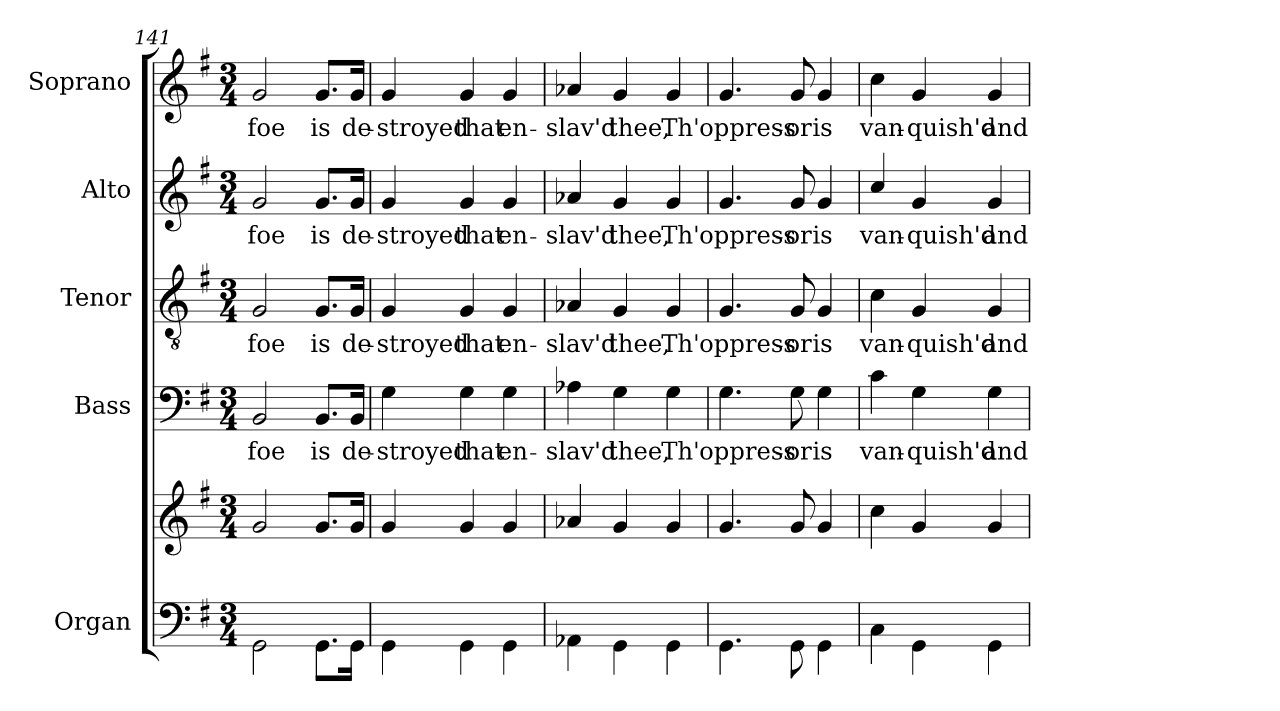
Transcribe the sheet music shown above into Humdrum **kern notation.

**kern	**kern	**kern	**text	**kern	**text	**kern	**text	**kern	**text
*part5	*part5	*part4	*part4	*part3	*part3	*part2	*part2	*part1	*part1
*staff6	*staff5	*staff4	*staff4	*staff3	*staff3	*staff2	*staff2	*staff1	*staff1
*I"Organ	*	*I"Bass	*	*I"Tenor	*	*I"Alto	*	*I"Soprano	*
*I'Org.	*	*I'B.	*	*I'T.	*	*I'A.	*	*I'S.	*
*clefF4	*clefG2	*clefF4	*	*clefGv2	*	*clefG2	*	*clefG2	*
*	*	*	*	*ITrd7c12	*	*	*	*	*
*k[f#]	*k[f#]	*k[f#]	*	*k[f#]	*	*k[f#]	*	*k[f#]	*
*G:	*G:	*G:	*	*G:	*	*G:	*	*G:	*
*M3/4	*M3/4	*M3/4	*	*M3/4	*	*M3/4	*	*M3/4	*
=141	=141	=141	=141	=141	=141	=141	=141	=141	=141
!	!	!	!LO:LY:b:color=#000000	!	!	!	!	!	!
!	!	!	!	!	!LO:LY:b:color=#000000	!	!	!	!
!	!	!	!	!	!	!	!LO:LY:b:color=#000000	!	!
!	!	!	!	!	!	!	!	!	!LO:LY:b:color=#000000
2GGi\	2gi/	2BBi/	foe	2GGi/	foe	2gi/	foe	2gi/	foe
!	!	!	!LO:LY:b:color=#000000	!	!	!	!	!	!
!	!	!	!	!	!LO:LY:b:color=#000000	!	!	!	!
!	!	!	!	!	!	!	!LO:LY:b:color=#000000	!	!
!	!	!	!	!	!	!	!	!	!LO:LY:b:color=#000000
8.GGi\L	8.gi/L	8.BBi/L	is	8.GGi/L	is	8.gi/L	is	8.gi/L	is
!	!	!	!LO:LY:b:color=#000000	!	!	!	!	!	!
!	!	!	!	!	!LO:LY:b:color=#000000	!	!	!	!
!	!	!	!	!	!	!	!LO:LY:b:color=#000000	!	!
!	!	!	!	!	!	!	!	!	!LO:LY:b:color=#000000
16GGi\Jk	16gi/Jk	16BBi/Jk	de-	16GGi/Jk	de-	16gi/Jk	de-	16gi/Jk	de-
=142	=142	=142	=142	=142	=142	=142	=142	=142	=142
!	!	!	!LO:LY:b:color=#000000	!	!	!	!	!	!
!	!	!	!	!	!LO:LY:b:color=#000000	!	!	!	!
!	!	!	!	!	!	!	!LO:LY:b:color=#000000	!	!
!	!	!	!	!	!	!	!	!	!LO:LY:b:color=#000000
4GGi\	4gi/	4Gi\	-stroyed	4GGi/	-stroyed	4gi/	-stroyed	4gi/	-stroyed
!	!	!	!LO:LY:b:color=#000000	!	!	!	!	!	!
!	!	!	!	!	!LO:LY:b:color=#000000	!	!	!	!
!	!	!	!	!	!	!	!LO:LY:b:color=#000000	!	!
!	!	!	!	!	!	!	!	!	!LO:LY:b:color=#000000
4GGi\	4gi/	4Gi\	that	4GGi/	that	4gi/	that	4gi/	that
!	!	!	!LO:LY:b:color=#000000	!	!	!	!	!	!
!	!	!	!	!	!LO:LY:b:color=#000000	!	!	!	!
!	!	!	!	!	!	!	!LO:LY:b:color=#000000	!	!
!	!	!	!	!	!	!	!	!	!LO:LY:b:color=#000000
4GGi\	4gi/	4Gi\	en-	4GGi/	en-	4gi/	en-	4gi/	en-
=143	=143	=143	=143	=143	=143	=143	=143	=143	=143
!	!	!	!LO:LY:b:color=#000000	!	!	!	!	!	!
!	!	!	!	!	!LO:LY:b:color=#000000	!	!	!	!
!	!	!	!	!	!	!	!LO:LY:b:color=#000000	!	!
!	!	!	!	!	!	!	!	!	!LO:LY:b:color=#000000
4AA-Xi\	4a-Xi/	4A-Xi\	-slav'd	4AA-Xi/	-slav'd	4a-Xi/	-slav'd	4a-Xi/	-slav'd
!	!	!	!LO:LY:b:color=#000000	!	!	!	!	!	!
!	!	!	!	!	!LO:LY:b:color=#000000	!	!	!	!
!	!	!	!	!	!	!	!LO:LY:b:color=#000000	!	!
!	!	!	!	!	!	!	!	!	!LO:LY:b:color=#000000
4GGi\	4gi/	4Gi\	thee,	4GGi/	thee,	4gi/	thee,	4gi/	thee,
!	!	!	!LO:LY:b:color=#000000	!	!	!	!	!	!
!	!	!	!	!	!LO:LY:b:color=#000000	!	!	!	!
!	!	!	!	!	!	!	!LO:LY:b:color=#000000	!	!
!	!	!	!	!	!	!	!	!	!LO:LY:b:color=#000000
4GGi\	4gi/	4Gi\	Th'	4GGi/	Th'	4gi/	Th'	4gi/	Th'
=144	=144	=144	=144	=144	=144	=144	=144	=144	=144
!	!	!	!LO:LY:b:color=#000000	!	!	!	!	!	!
!	!	!	!	!	!LO:LY:b:color=#000000	!	!	!	!
!	!	!	!	!	!	!	!LO:LY:b:color=#000000	!	!
!	!	!	!	!	!	!	!	!	!LO:LY:b:color=#000000
4.GGi\	4.gi/	4.Gi\	oppress-	4.GGi/	oppress-	4.gi/	oppress-	4.gi/	oppress-
!	!	!	!LO:LY:b:color=#000000	!	!	!	!	!	!
!	!	!	!	!	!LO:LY:b:color=#000000	!	!	!	!
!	!	!	!	!	!	!	!LO:LY:b:color=#000000	!	!
!	!	!	!	!	!	!	!	!	!LO:LY:b:color=#000000
8GGi\	8gi/	8Gi\	-or	8GGi/	-or	8gi/	-or	8gi/	-or
!	!	!	!LO:LY:b:color=#000000	!	!	!	!	!	!
!	!	!	!	!	!LO:LY:b:color=#000000	!	!	!	!
!	!	!	!	!	!	!	!LO:LY:b:color=#000000	!	!
!	!	!	!	!	!	!	!	!	!LO:LY:b:color=#000000
4GGi\	4gi/	4Gi\	is	4GGi/	is	4gi/	is	4gi/	is
!!LO:LB:g=z
=145	=145	=145	=145	=145	=145	=145	=145	=145	=145
!	!	!	!LO:LY:b:color=#000000	!	!	!	!	!	!
!	!	!	!	!	!LO:LY:b:color=#000000	!	!	!	!
!	!	!	!	!	!	!	!LO:LY:b:color=#000000	!	!
!	!	!	!	!	!	!	!	!	!LO:LY:b:color=#000000
4Ci\	4cci\	4ci\	van-	4Ci\	van-	4cci/	van-	4cci\	van-
!	!	!	!LO:LY:b:color=#000000	!	!	!	!	!	!
!	!	!	!	!	!LO:LY:b:color=#000000	!	!	!	!
!	!	!	!	!	!	!	!LO:LY:b:color=#000000	!	!
!	!	!	!	!	!	!	!	!	!LO:LY:b:color=#000000
4GGi\	4gi/	4Gi\	-quish'd	4GGi/	-quish'd	4gi/	-quish'd	4gi/	-quish'd
!	!	!	!LO:LY:b:color=#000000	!	!	!	!	!	!
!	!	!	!	!	!LO:LY:b:color=#000000	!	!	!	!
!	!	!	!	!	!	!	!LO:LY:b:color=#000000	!	!
!	!	!	!	!	!	!	!	!	!LO:LY:b:color=#000000
4GGi\	4gi/	4Gi\	and	4GGi/	and	4gi/	and	4gi/	and
=	=	=	=	=	=	=	=	=	=
*-	*-	*-	*-	*-	*-	*-	*-	*-	*-
